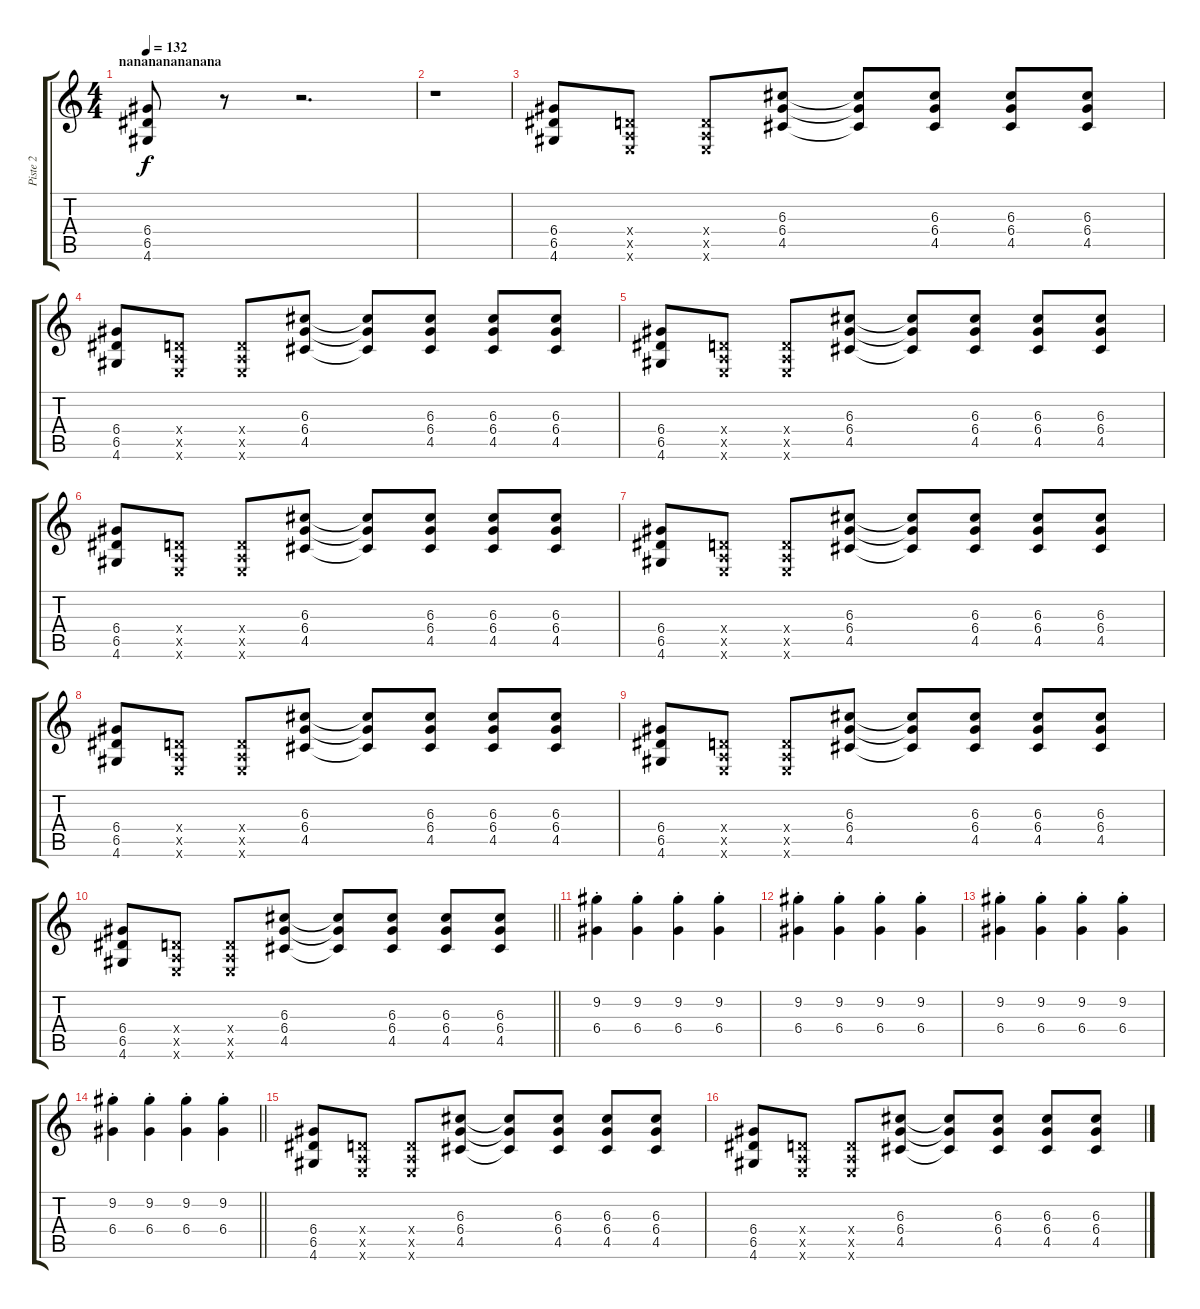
\track ("Piste 2" "Piste 2") {instrument acousticguitarsteel}
\staff {score tabs}
\tuning (E4 B3 G3 D3 A2 E2) {hide}
\ts (4 4)
\section ("" "nanananananana")
\tempo 132
\clef g2
\ks c
(6.4 6.5 4.6).8{dy f} r.8 r.2{d} |
r.1 |
(6.4 6.5 4.6).8 (0.4{x} 0.5{x} 0.6{x}).8 (0.4{x} 0.5{x} 0.6{x}).8 (6.3 6.4 4.5).8 (6.3{t} 6.4{t} 4.5{t}).8 (6.3 6.4 4.5).8 (6.3 6.4 4.5).8 (6.3 6.4 4.5).8 |
(6.4 6.5 4.6).8 (0.4{x} 0.5{x} 0.6{x}).8 (0.4{x} 0.5{x} 0.6{x}).8 (6.3 6.4 4.5).8 (6.3{t} 6.4{t} 4.5{t}).8 (6.3 6.4 4.5).8 (6.3 6.4 4.5).8 (6.3 6.4 4.5).8 |
(6.4 6.5 4.6).8 (0.4{x} 0.5{x} 0.6{x}).8 (0.4{x} 0.5{x} 0.6{x}).8 (6.3 6.4 4.5).8 (6.3{t} 6.4{t} 4.5{t}).8 (6.3 6.4 4.5).8 (6.3 6.4 4.5).8 (6.3 6.4 4.5).8 |
(6.4 6.5 4.6).8 (0.4{x} 0.5{x} 0.6{x}).8 (0.4{x} 0.5{x} 0.6{x}).8 (6.3 6.4 4.5).8 (6.3{t} 6.4{t} 4.5{t}).8 (6.3 6.4 4.5).8 (6.3 6.4 4.5).8 (6.3 6.4 4.5).8 |
(6.4 6.5 4.6).8 (0.4{x} 0.5{x} 0.6{x}).8 (0.4{x} 0.5{x} 0.6{x}).8 (6.3 6.4 4.5).8 (6.3{t} 6.4{t} 4.5{t}).8 (6.3 6.4 4.5).8 (6.3 6.4 4.5).8 (6.3 6.4 4.5).8 |
(6.4 6.5 4.6).8 (0.4{x} 0.5{x} 0.6{x}).8 (0.4{x} 0.5{x} 0.6{x}).8 (6.3 6.4 4.5).8 (6.3{t} 6.4{t} 4.5{t}).8 (6.3 6.4 4.5).8 (6.3 6.4 4.5).8 (6.3 6.4 4.5).8 |
(6.4 6.5 4.6).8 (0.4{x} 0.5{x} 0.6{x}).8 (0.4{x} 0.5{x} 0.6{x}).8 (6.3 6.4 4.5).8 (6.3{t} 6.4{t} 4.5{t}).8 (6.3 6.4 4.5).8 (6.3 6.4 4.5).8 (6.3 6.4 4.5).8 |
\barLineRight lightlight
(6.4 6.5 4.6).8 (0.4{x} 0.5{x} 0.6{x}).8 (0.4{x} 0.5{x} 0.6{x}).8 (6.3 6.4 4.5).8 (6.3{t} 6.4{t} 4.5{t}).8 (6.3 6.4 4.5).8 (6.3 6.4 4.5).8 (6.3 6.4 4.5).8 |
(9.2{st} 6.4{st}).4 (9.2 6.4{st}).4 (9.2{st} 6.4{st}).4 (9.2{st} 6.4{st}).4 |
(9.2{st} 6.4{st}).4 (9.2{st} 6.4{st}).4 (9.2{st} 6.4{st}).4 (9.2{st} 6.4{st}).4 |
(9.2{st} 6.4{st}).4 (9.2 6.4{st}).4 (9.2{st} 6.4{st}).4 (9.2{st} 6.4{st}).4 |
\barLineRight lightlight
(9.2{st} 6.4{st}).4 (9.2{st} 6.4{st}).4 (9.2{st} 6.4{st}).4 (9.2{st} 6.4{st}).4 |
(6.4 6.5 4.6).8 (0.4{x} 0.5{x} 0.6{x}).8 (0.4{x} 0.5{x} 0.6{x}).8 (6.3 6.4 4.5).8 (6.3{t} 6.4{t} 4.5{t}).8 (6.3 6.4 4.5).8 (6.3 6.4 4.5).8 (6.3 6.4 4.5).8 |
(6.4 6.5 4.6).8 (0.4{x} 0.5{x} 0.6{x}).8 (0.4{x} 0.5{x} 0.6{x}).8 (6.3 6.4 4.5).8 (6.3{t} 6.4{t} 4.5{t}).8 (6.3 6.4 4.5).8 (6.3 6.4 4.5).8 (6.3 6.4 4.5).8
